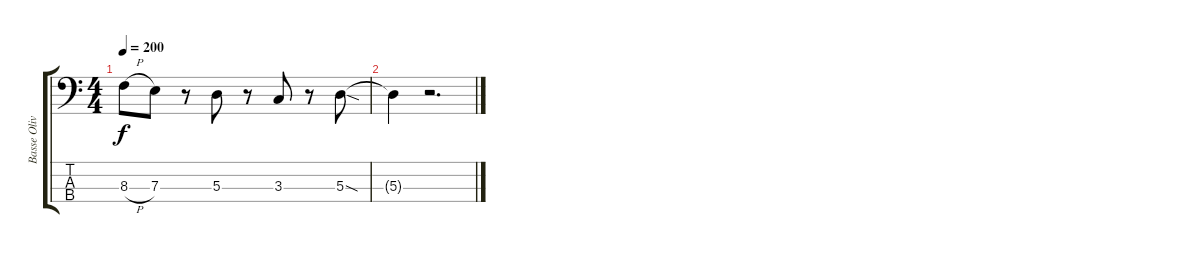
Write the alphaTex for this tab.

\track ("Basse Oliv" "Basse Oliv") {instrument electricbassfinger}
\staff {score tabs}
\tuning (G2 D2 A1 E1) {hide}
\ts (4 4)
\tempo 200
\clef f4
\ks c
8.3{h}.8{dy f} 7.3.8 r.8 5.3.8 r.8 3.3.8 r.8 5.3{sod}.8 |
5.3{t}.4 r.2{d}
